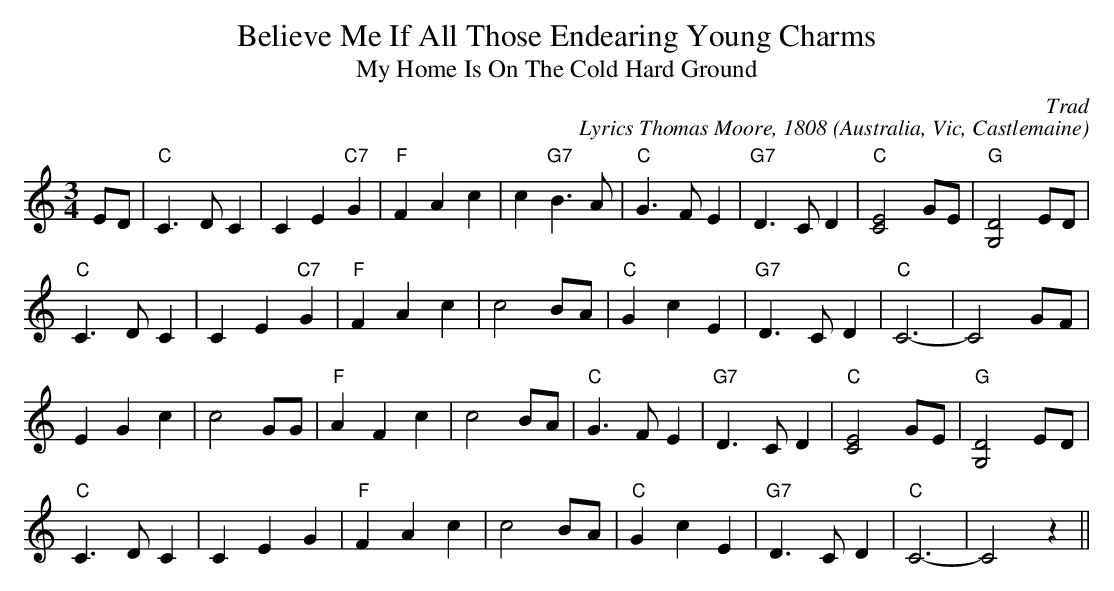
X:1
T:Believe Me If All Those Endearing Young Charms
T:My Home Is On The Cold Hard Ground
C:Trad
C:Lyrics Thomas Moore, 1808
O:Australia, Vic, Castlemaine
M:3/4
L:1/8
K:C
ED|"C"C3DC2|C2E2"C7"G2|"F"F2A2c2|c2"G7"B3A|"C"G3FE2|"G7"D3CD2|"C"[C4E4]GE|"G"[G,4D4]ED|
"C"C3DC2|C2E2"C7"G2|"F"F2A2c2|c4BA|"C"G2c2E2|"G7"D3CD2|"C"C6-|C4GF|
E2G2c2|c4GG|"F"A2F2c2|c4BA|"C"G3FE2|"G7"D3CD2|"C"[C4E4]GE|"G"[G,4D4]ED|
"C"C3DC2|C2E2G2|"F"F2A2c2|c4BA|"C"G2c2E2|"G7"D3CD2|"C"C6-|C4z2||
